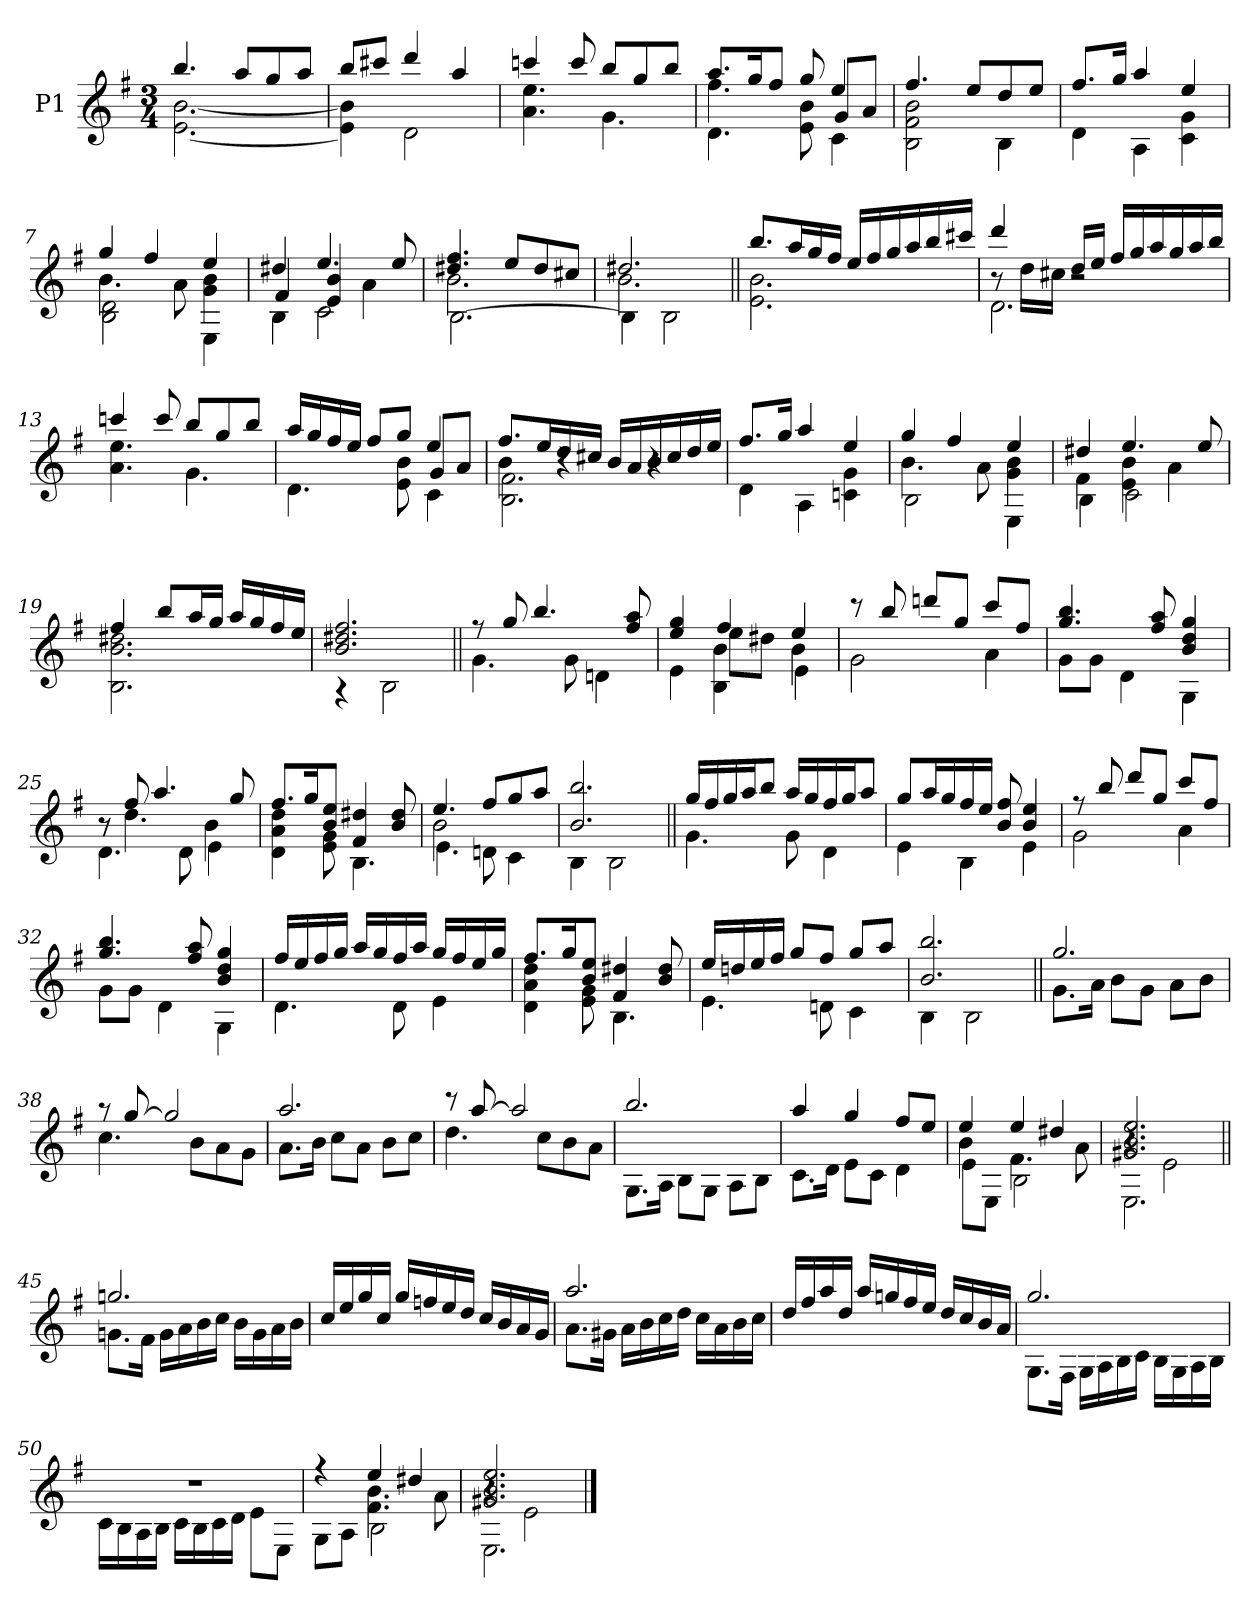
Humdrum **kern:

**kern
*part1
*staff1
*I"P1
!!LO:PB:g=z
*clefG2
*ITrd7c12
*k[f#]
*G:
*M3/4
*MM72
=1
*^
4.bi/	[2.Ei\ [2.Bi
8ai/L	.
8gi/	.
8ai/J	.
=2	=2
8bi/L	4Ei\] 4Bi]
8cc#Xi/J	.
4ddi/	2Di\
4ai/	.
=3	=3
4ccni/	4.Ai\ 4.ei
8cci/	.
8bi/L	4.Gi\
8gi/	.
8bi/J	.
=4	=4
*	*^
8.ai/L	4.f#i\	4.Di\
16gi/k	.	.
8f#i/J	.	.
8gi/	8ryy	8Ei\ 8Bi
4ei/	8Gi/L	4Ci\
.	8Ai/J	.
*	*v	*v
=5	=5
4.f#i/	2BBi\ 2F#i 2Bi
8ei/L	.
8di/	4BBi\
8ei/J	.
=6	=6
8.f#i/L	4Di\
16gi/Jk	.
4ai/	4AAi\
4ei/	4Ci\ 4Gi
=7	=7
*	*^
4gi/	4.Bi\	2BBi\ 2Di
4f#i/	.	.
.	8Ai\	.
4ei/	4Gi\ 4Bi	4EEi\
!!LO:LB:g=z	!!	!!
=8	=8	=8
4d#Xi/	4F#i/	4BBi\
4.ei/	4Ei/ 4Bi	2Ci\
.	4Ai\	.
8ei/	.	.
=9	=9	=9
4.d#Xi/ 4.f#i	2.Bi\	[2.BBi\
8ei/L	.	.
8d#i/	.	.
8c#Xi/J	.	.
=10	=10	=10
2.d#Xi/	2.Bi\	4BBi\]
.	.	2BBi\
*	*v	*v
=11||	=11||
8.bi/L	2.Ei\ 2.Bi
16ai/L	.
16gi/	.
16f#i/JJ	.
16ei/LL	.
16f#i/	.
16gi/	.
16ai/	.
16bi/	.
16cc#Xi/JJ	.
=12	=12
*	*^
4ddi/	8r	2.Di\
.	16di\LL	.
.	16c#Xi\JJ	.
16di/LL	2r	.
16ei/JJ	.	.
16f#i/LL	.	.
16gi/	.	.
16ai/	.	.
16gi/	.	.
16ai/	.	.
16bi/JJ	.	.
*	*v	*v
=13	=13
4ccni/	4.Ai\ 4.ei
8cci/	.
8bi/L	4.Gi\
8gi/	.
8bi/J	.
!!LO:LB:g=z	!!
=14	=14
*	*^
16ai/LL	4.Di\	2ryy
16gi/	.	.
16f#i/	.	.
16ei/JJ	.	.
8f#i/L	.	.
8gi/J	8Ei\ 8Bi	.
4ei/	8Gi/L	4Ci\
.	8Ai/J	.
=15	=15	=15
8.f#i/L	4Bi\	2.BBi\ 2.F#i
16ei/L	.	.
16di/	4r	.
16c#Xi/JJ	.	.
16Bi/LL	.	.
16Ai/	.	.
16Bi/	4r	.
16c#i/	.	.
16di/	.	.
16ei/JJ	.	.
*	*v	*v
=16	=16
8.f#i/L	4Di\
16gi/Jk	.
4ai/	4AAi\
4ei/	4Cni\ 4Gi
=17	=17
*	*^
4gi/	4.Bi\	2BBi\
4f#i/	.	.
.	8Ai\	.
4ei/	4Gi\ 4Bi	4EEi\
=18	=18	=18
4d#Xi/	4F#i\	4BBi\
4.ei/	4Ei\ 4Bi	2Ci\
.	4Ai\	.
8ei/	.	.
*	*v	*v
=19	=19
4f#i/	2.BBi\ 2.Bi 2.d#Xi
8bi/L	.
16ai/L	.
16gi/JJ	.
16ai/LL	.
16gi/	.
16f#i/	.
16ei/JJ	.
!!LO:LB:g=z	!!
=20	=20
2.Bi/ 2.d#Xi 2.f#i	4r
.	2BBi\
=21||	=21||
8r	4.Gi\
8gi/	.
4.bi/	.
.	8Gi\
.	4Dni\
8f#i/ 8ai	.
=22	=22
*	*^
4ei/ 4gi	4ryy	4Ei\
4f#i/	8ei\L	4BBi\ 4Bi
.	8d#Xi\J	.
4ei/	4Bi\	4Ei\
*	*v	*v
=23	=23
8r	2Gi\
8bi/	.
8ddni/L	.
8gi/J	.
8cci/L	4Ai\
8f#i/J	.
=24	=24
4.gi/ 4.bi	8Gi\L
.	8Gi\J
.	4Di\
8f#i/ 8ai	.
4Bi/ 4di 4gi	4GGi\
=25	=25
*	*^
8r	8r	4.Di\
8f#i/	4.di\	.
4.ai/	.	.
.	.	8Di\
.	4Bi\	4Ei\
8gi/	.	.
*	*v	*v
=26	=26
8.f#i/L	4Di\ 4Ai 4di
16gi/k	.
8Bi/ 8eiJ	8Ei\ 8Gi
4F#i/ 4d#Xi	4.BBi\
8Bi/ 8d#i	.
!!LO:LB:g=z	!!
=27	=27
*	*^
4.ei/	2Bi\	4.Ei\
8f#i/L	.	8Dni\
8gi/	4ryy	4Ci\
8ai/J	.	.
*	*v	*v
=28	=28
2.Bi/ 2.bi	4BBi\
.	2BBi\
=29||	=29||
16gi/LL	4.Gi\
16f#i/	.
16gi/	.
16ai/J	.
8bi/J	.
16ai/LL	8Gi\
16gi/	.
16f#i/	4Di\
16gi/J	.
8ai/J	.
=30	=30
8gi/L	4Ei\
16ai/L	.
16gi/	.
16f#i/	4BBi\
16ei/JJ	.
8Bi/ 8f#i	.
4Bi/ 4ei	4Ei\
=31	=31
8r	2Gi\
8bi/	.
8ddi/L	.
8gi/J	.
8cci/L	4Ai\
8f#i/J	.
=32	=32
4.gi/ 4.bi	8Gi\L
.	8Gi\J
.	4Di\
8f#i/ 8ai	.
4Bi/ 4di 4gi	4GGi\
!!LO:LB:g=z	!!
=33	=33
16f#i/LL	4.Di\
16ei/	.
16f#i/	.
16gi/JJ	.
16ai/LL	.
16gi/	.
16f#i/	8Di\
16ai/JJ	.
16gi/LL	4Ei\
16f#i/	.
16ei/	.
16gi/JJ	.
=34	=34
8.f#i/L	4Di\ 4Ai 4di
16gi/k	.
8Bi/ 8eiJ	8Ei\ 8Gi
4F#i/ 4d#Xi	4.BBi\
8Bi/ 8d#i	.
=35	=35
16ei/LL	4.Ei\
16dni/	.
16ei/	.
16f#i/JJ	.
8gi/L	.
8f#i/J	8Dni\
8gi/L	4Ci\
8ai/J	.
=36	=36
2.Bi/ 2.bi	4BBi\
.	2BBi\
=37||	=37||
2.gi/	8.Gi\L
.	16Ai\Jk
.	8Bi\L
.	8Gi\J
.	8Ai\L
.	8Bi\J
=38	=38
8r	4.ci\
[8gi/	.
2gi/]	.
.	8Bi\L
.	8Ai\
.	8Gi\J
!!LO:LB:g=z	!!
=39	=39
2.ai/	8.Ai\L
.	16Bi\Jk
.	8ci\L
.	8Ai\J
.	8Bi\L
.	8ci\J
=40	=40
8r	4.di\
[8ai/	.
2ai/]	.
.	8ci\L
.	8Bi\
.	8Ai\J
=41	=41
2.bi/	8.GGi\L
.	16AAi\Jk
.	8BBi\L
.	8GGi\J
.	8AAi\L
.	8BBi\J
=42	=42
4ai/	8.Ci\L
.	16Di\Jk
4gi/	8Ei\L
.	8Ci\J
8f#i/L	4Di\
8ei/J	.
=43	=43
*	*^
4ei/	4Bi\	8Ei\L
.	.	8EEi\J
4ei/	4.F#i\	2BBi\
4d#Xi/	.	.
.	8Ai\	.
=44	=44	=44
2.G#Xi/ 2.Bi 2.ei	4r	2.EEi\
.	2Ei\	.
*	*v	*v
!!LO:LB:g=z
=45||	=45||
2.gni/	8.Gni\L
.	16F#i\Jk
.	16Gi\LL
.	16Ai\
.	16Bi\
.	16ci\JJ
.	16Bi\LL
.	16Gi\
.	16Ai\
.	16Bi\JJ
*v	*v
=46
16ci/LL
16ei/
16gi/
16ci/JJ
16gi/LL
16fni/
16ei/
16di/JJ
16ci/LL
16Bi/
16Ai/
16Gi/JJ
=47
*^
2.ai/	8.Ai\L
.	16G#Xi\Jk
.	16Ai\LL
.	16Bi\
.	16ci\
.	16di\JJ
.	16ci\LL
.	16Ai\
.	16Bi\
.	16ci\JJ
*v	*v
=48
16di/LL
16f#i/
16ai/
16di/JJ
16ai/LL
16gni/
16f#i/
16ei/JJ
16di/LL
16ci/
16Bi/
16Ai/JJ
!!LO:LB:g=z
=49
*^
2.gi/	8.GGi\L
.	16FF#i\Jk
.	16GGi\LL
.	16AAi\
.	16BBi\
.	16Ci\JJ
.	16BBi\LL
.	16GGi\
.	16AAi\
.	16BBi\JJ
=50	=50
!LO:N:vis=1	!
2.r	16Ci\LL
.	16BBi\
.	16AAi\
.	16BBi\JJ
.	16Ci\LL
.	16BBi\
.	16Ci\
.	16Di\JJ
.	8Ei\L
.	8EEi\J
=51	=51
*	*^
4r	4ryy	8GGi\L
.	.	8AAi\J
4ei/	4.F#i\ 4.Bi	2BBi\
4d#Xi/	.	.
.	8Ai\	.
=52	=52	=52
2.G#Xi/ 2.Bi 2.ei	4r	2.EEi\
.	2Ei\	.
*v	*v	*v
==
*-
